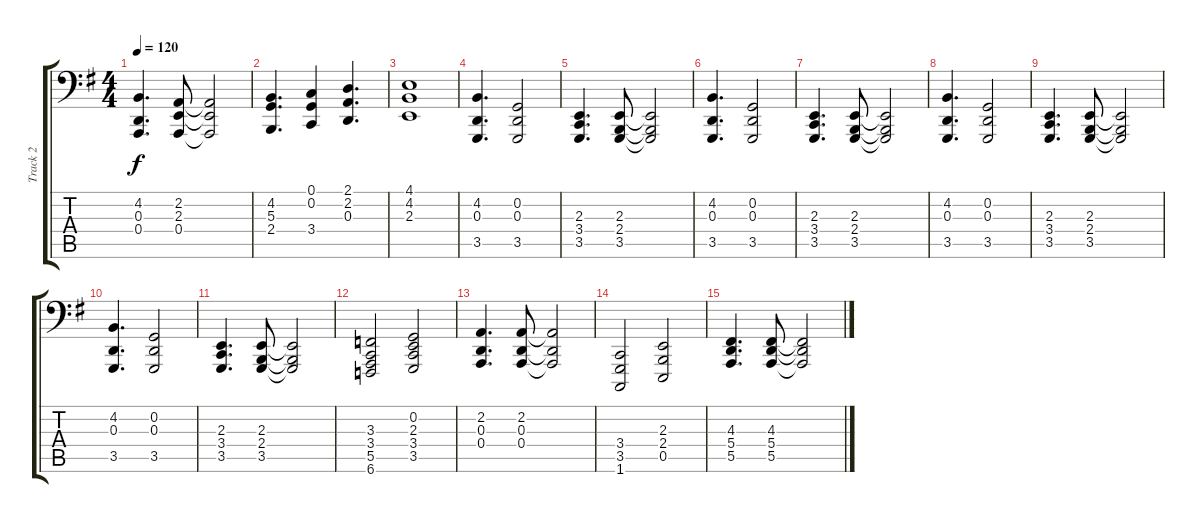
\track ("Track 2" "Track 2") {instrument brightacousticpiano}
\staff {score tabs}
\tuning (C3 G2 D2 A1 E1 B0) {hide}
\ts (4 4)
\tempo 120
\clef f4
\ks g
(4.2 0.3 0.4).4{d dy f} (2.2 2.3 0.4).8 (2.2{t} 2.3{t} 0.4{t}).2 |
(4.2 5.3 2.4).4{d} (0.1 0.2 3.4).4 (2.1 2.2 0.3).4{d} |
(4.1 4.2 2.3).1 |
(4.2 0.3 3.5).4{d} (0.2 0.3 3.5).2 |
(2.3 3.4 3.5).4{d} (2.3 2.4 3.5).8 (2.3{t} 2.4{t} 3.5{t}).2 |
(4.2 0.3 3.5).4{d} (0.2 0.3 3.5).2 |
(2.3 3.4 3.5).4{d} (2.3 2.4 3.5).8 (2.3{t} 2.4{t} 3.5{t}).2 |
(4.2 0.3 3.5).4{d} (0.2 0.3 3.5).2 |
(2.3 3.4 3.5).4{d} (2.3 2.4 3.5).8 (2.3{t} 2.4{t} 3.5{t}).2 |
(4.2 0.3 3.5).4{d} (0.2 0.3 3.5).2 |
(2.3 3.4 3.5).4{d} (2.3 2.4 3.5).8 (2.3{t} 2.4{t} 3.5{t}).2 |
(3.3 3.4 5.5 6.6).2 (0.2 2.3 3.4 3.5).2 |
(2.2 0.3 0.4).4{d} (2.2 0.3 0.4).8 (2.2{t} 0.3{t} 0.4{t}).2 |
(3.4 3.5 1.6).2 (2.3 2.4 0.5).2 |
(4.3 5.4 5.5).4{d} (4.3 5.4 5.5).8 (4.3{t} 5.4{t} 5.5{t}).2
